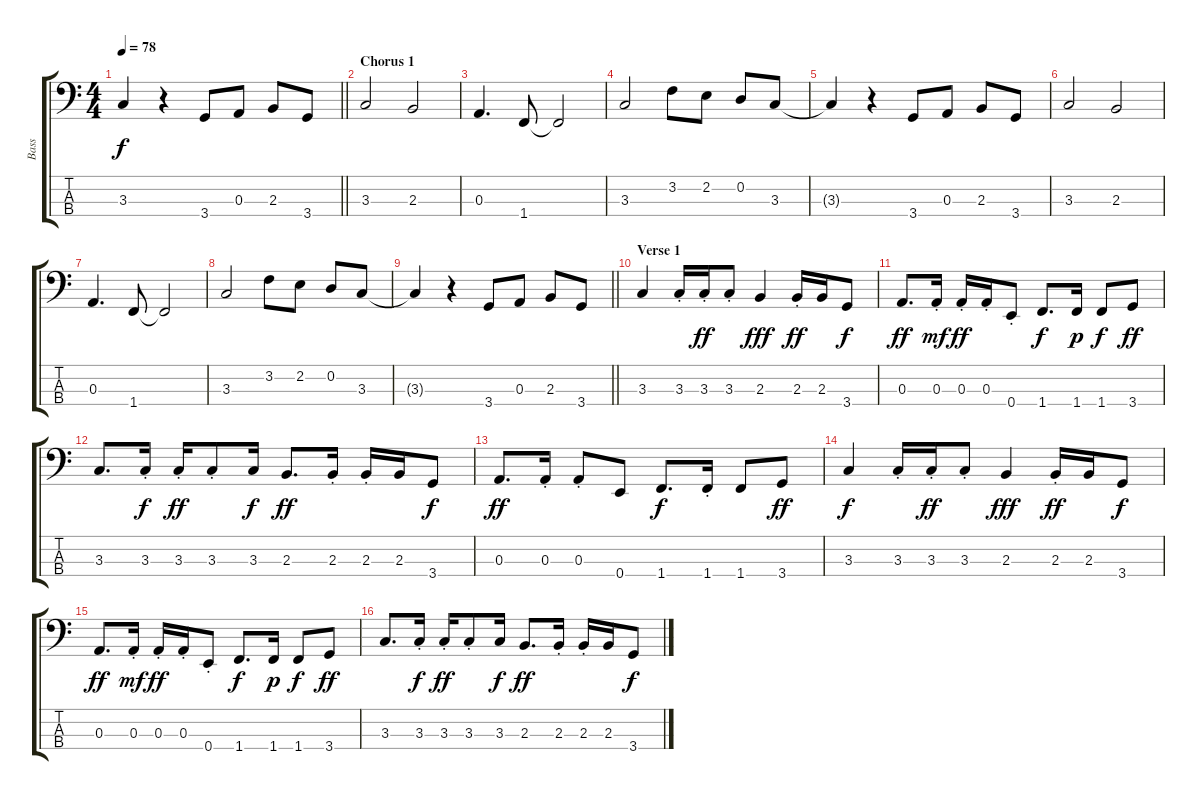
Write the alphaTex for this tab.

\track ("Bass" "Bass") {instrument electricbassfinger}
\staff {score tabs}
\tuning (G2 D2 A1 E1) {hide}
\ts (4 4)
\tempo 78
\clef f4
\barLineRight lightlight
\ks c
3.3{t}.4{dy f} r.4 3.4.8 0.3.8 2.3.8 3.4.8 |
\section ("" "Chorus 1")
3.3.2 2.3.2 |
0.3.4{d} 1.4.8 1.4{t}.2 |
3.3.2 3.2.8 2.2.8 0.2.8 3.3.8 |
3.3{t}.4 r.4 3.4.8 0.3.8 2.3.8 3.4.8 |
3.3.2 2.3.2 |
0.3.4{d} 1.4.8 1.4{t}.2 |
3.3.2 3.2.8 2.2.8 0.2.8 3.3.8 |
\barLineRight lightlight
3.3{t}.4 r.4 3.4.8 0.3.8 2.3.8 3.4.8 |
\section ("" "Verse 1")
3.3.4 3.3{st}.16 3.3{st}.16{dy ff} 3.3{st}.8 2.3.4{dy fff} 2.3{st}.16{dy ff} 2.3.16 3.4.8{dy f} |
0.3.8{d dy ff} 0.3{st}.16{dy mf} 0.3{st}.16{dy ff} 0.3{st}.16 0.4{st}.8 1.4.8{d dy f} 1.4.16{dy p} 1.4.8{dy f} 3.4.8{dy ff} |
3.3.8{d} 3.3{st}.16{dy f} 3.3{st}.16{dy ff} 3.3{st}.8 3.3.16{dy f} 2.3.8{d dy ff} 2.3{st}.16 2.3{st}.16 2.3.16 3.4.8{dy f} |
0.3.8{d dy ff} 0.3{st}.16 0.3{st}.8 0.4.8 1.4.8{d dy f} 1.4{st}.16 1.4.8 3.4.8{dy ff} |
3.3.4{dy f} 3.3{st}.16 3.3{st}.16{dy ff} 3.3{st}.8 2.3.4{dy fff} 2.3{st}.16{dy ff} 2.3.16 3.4.8{dy f} |
0.3.8{d dy ff} 0.3{st}.16{dy mf} 0.3{st}.16{dy ff} 0.3{st}.16 0.4{st}.8 1.4.8{d dy f} 1.4.16{dy p} 1.4.8{dy f} 3.4.8{dy ff} |
3.3.8{d} 3.3{st}.16{dy f} 3.3{st}.16{dy ff} 3.3{st}.8 3.3.16{dy f} 2.3.8{d dy ff} 2.3{st}.16 2.3{st}.16 2.3.16 3.4.8{dy f}
